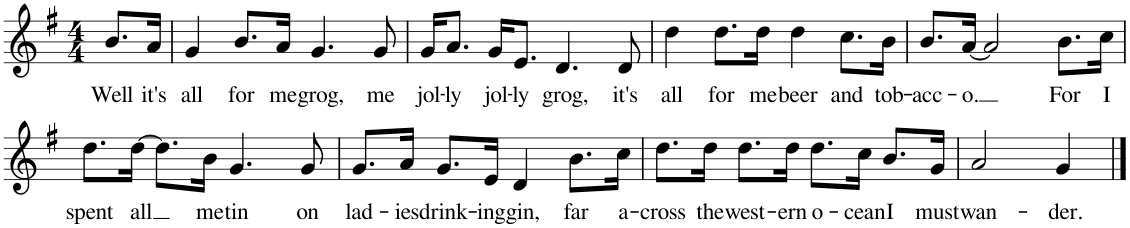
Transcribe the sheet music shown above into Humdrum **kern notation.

**kern	**text
*part1	*part1
*staff1	*staff1
*I"Piano	*
*I'Pno	*
*clefG2	*
*k[f#]	*
*G:	*
*M4/4	*
=1	=1
!	!LO:LY:b
8.b/L	Well
!	!LO:LY:b
16a/Jk	it's
=2	=2
!	!LO:LY:b
4g/	all
!	!LO:LY:b
8.b/L	for
!	!LO:LY:b
16a/Jk	me
!	!LO:LY:b
4.g/	grog,
!	!LO:LY:b
8g/	me
=3	=3
!	!LO:LY:b
16g/KL	jol-
!	!LO:LY:b
8.a/J	-ly
!	!LO:LY:b
16g/KL	jol-
!	!LO:LY:b
8.e/J	-ly
!	!LO:LY:b
4.d/	grog,
!	!LO:LY:b
8d/	it's
=4	=4
!	!LO:LY:b
4dd\	all
!	!LO:LY:b
8.dd\L	for
!	!LO:LY:b
16dd\Jk	me
!	!LO:LY:b
4dd\	beer
!	!LO:LY:b
8.cc\L	and
!	!LO:LY:b
16b\Jk	tob-
=5	=5
!	!LO:LY:b
8.b/L	-acc-
!	!LO:LY:b
[16a/Jk	-o.
2a/]	.
!	!LO:LY:b
8.b\L	For
!	!LO:LY:b
16cc\Jk	I
!!LO:LB:g=z
=6	=6
!	!LO:LY:b
8.dd\L	spent
!	!LO:LY:b
[16dd\Jk	all
8.dd\L]	.
!	!LO:LY:b
16b\Jk	me
!	!LO:LY:b
4.g/	tin
!	!LO:LY:b
8g/	on
=7	=7
!	!LO:LY:b
8.g/L	lad-
!	!LO:LY:b
16a/Jk	-ies
!	!LO:LY:b
8.g/L	drink-
!	!LO:LY:b
16e/Jk	-ing
!	!LO:LY:b
4d/	gin,
!	!LO:LY:b
8.b\L	far
!	!LO:LY:b
16cc\Jk	a-
=8	=8
!	!LO:LY:b
8.dd\L	-cross
!	!LO:LY:b
16dd\Jk	the
!	!LO:LY:b
8.dd\L	west-
!	!LO:LY:b
16dd\Jk	-ern
!	!LO:LY:b
8.dd\L	o-
!	!LO:LY:b
16cc\Jk	-cean
!	!LO:LY:b
8.b/L	I
!	!LO:LY:b
16g/Jk	must
=9	=9
!	!LO:LY:b
2a/	wan-
!	!LO:LY:b
4g/	-der.
==	==
*-	*-
